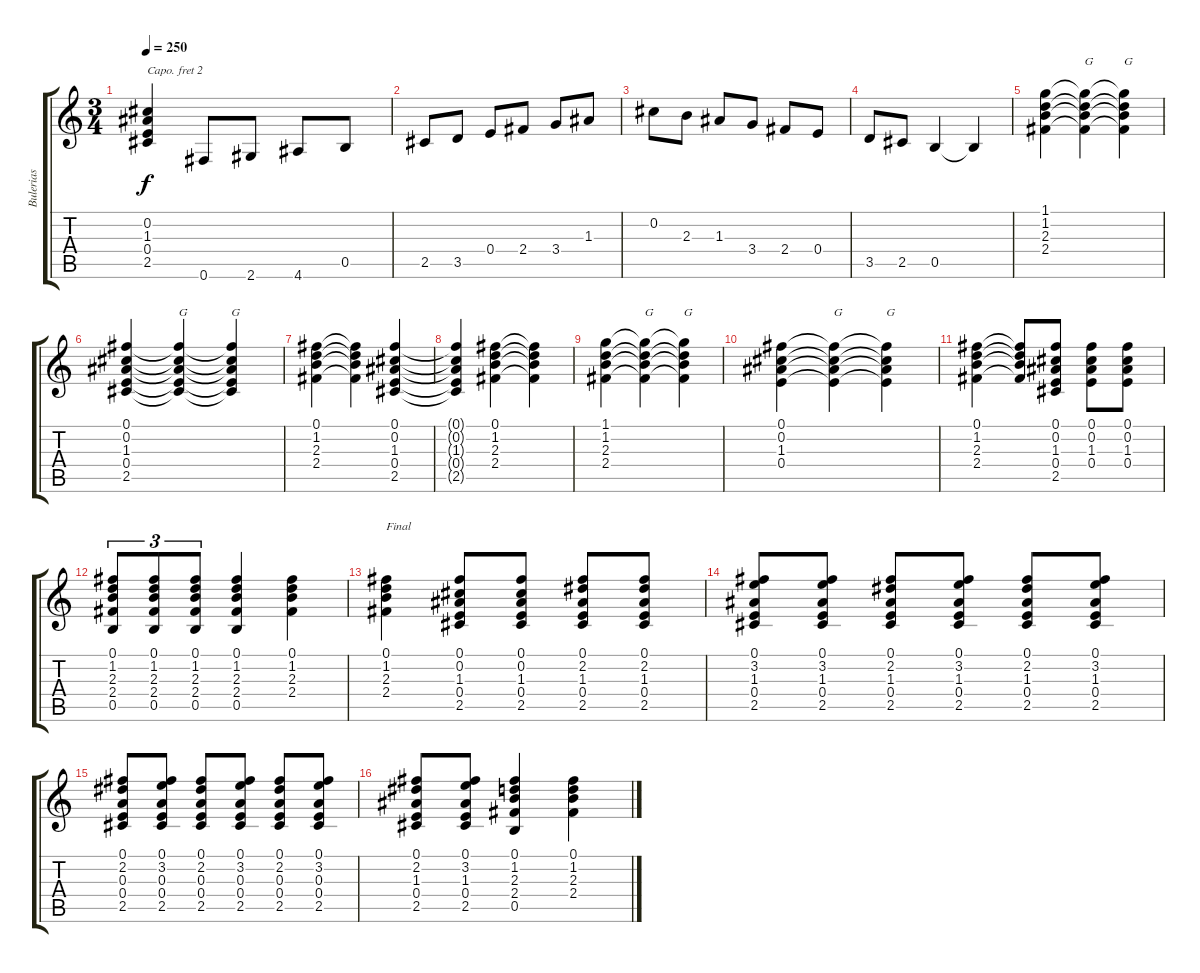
\track ("Bulerias" "Bulerias") {instrument acousticguitarnylon}
\staff {score tabs}
\capo 2
\tuning (E4 B3 G3 D3 A2 E2) {hide}
\ts (3 4)
\tempo 250
\clef g2
\ks c
(0.2 1.3 0.4 2.5).4{dy f} 0.6.8 2.6.8 4.6.8 0.5.8 |
2.5.8 3.5.8 0.4.8 2.4.8 3.4.8 1.3.8 |
0.2.8 2.3.8 1.3.8 3.4.8 2.4.8 0.4.8 |
3.5.8 2.5.8 0.5.4 0.5{t}.4 |
(1.1 1.2 2.3 2.4).4 (1.1{t} 1.2{t} 2.3{t} 2.4{t}).4{txt "G"} (1.1{t} 1.2{t} 2.3{t} 2.4{t}).4{txt "G"} |
(0.1 0.2 1.3 0.4 2.5).4 (0.1{t} 0.2{t} 1.3{t} 0.4{t} 2.5{t}).4{txt "G"} (0.1{t} 0.2{t} 1.3{t} 0.4{t} 2.5{t}).4{txt "G"} |
(0.1 1.2 2.3 2.4).4 (0.1{t} 1.2{t} 2.3{t} 2.4{t}).4 (0.1 0.2 1.3 0.4 2.5).4 |
(0.1{t} 0.2{t} 1.3{t} 0.4{t} 2.5{t}).4 (0.1 1.2 2.3 2.4).4 (0.1{t} 1.2{t} 2.3{t} 2.4{t}).4 |
(1.1 1.2 2.3 2.4).4 (1.1{t} 1.2{t} 2.3{t} 2.4{t}).4{txt "G"} (1.1{t} 1.2{t} 2.3{t} 2.4{t}).4{txt "G"} |
(0.1 0.2 1.3 0.4).4 (0.1{t} 0.2{t} 1.3{t} 0.4{t}).4{txt "G"} (0.1{t} 0.2{t} 1.3{t} 0.4{t}).4{txt "G"} |
(0.1 1.2 2.3 2.4).4 (0.1{t} 1.2{t} 2.3{t} 2.4{t}).8 (0.1 0.2 1.3 0.4 2.5).8 (0.1 0.2 1.3 0.4).8 (0.1 0.2 1.3 0.4).8 |
(0.1 1.2 2.3 2.4 0.5).8{tu (3 2)} (0.1 1.2 2.3 2.4 0.5).8{tu (3 2)} (0.1 1.2 2.3 2.4 0.5).8{tu (3 2)} (0.1 1.2 2.3 2.4 0.5).4 (0.1 1.2 2.3 2.4).4 |
(0.1 1.2 2.3 2.4).4{txt "Final"} (0.1 0.2 1.3 0.4 2.5).8 (0.1 0.2 1.3 0.4 2.5).8 (0.1 2.2 1.3 0.4 2.5).8 (0.1 2.2 1.3 0.4 2.5).8 |
(0.1 3.2 1.3 0.4 2.5).8 (0.1 3.2 1.3 0.4 2.5).8 (0.1 2.2 1.3 0.4 2.5).8 (0.1 3.2 1.3 0.4 2.5).8 (0.1 2.2 1.3 0.4 2.5).8 (0.1 3.2 1.3 0.4 2.5).8 |
(0.1 2.2 0.3 0.4 2.5).8 (0.1 3.2 0.3 0.4 2.5).8 (0.1 2.2 0.3 0.4 2.5).8 (0.1 3.2 0.3 0.4 2.5).8 (0.1 2.2 0.3 0.4 2.5).8 (0.1 3.2 0.3 0.4 2.5).8 |
(0.1 2.2 1.3 0.4 2.5).8 (0.1 3.2 1.3 0.4 2.5).8 (0.1 1.2 2.3 2.4 0.5).4 (0.1 1.2 2.3 2.4).4
